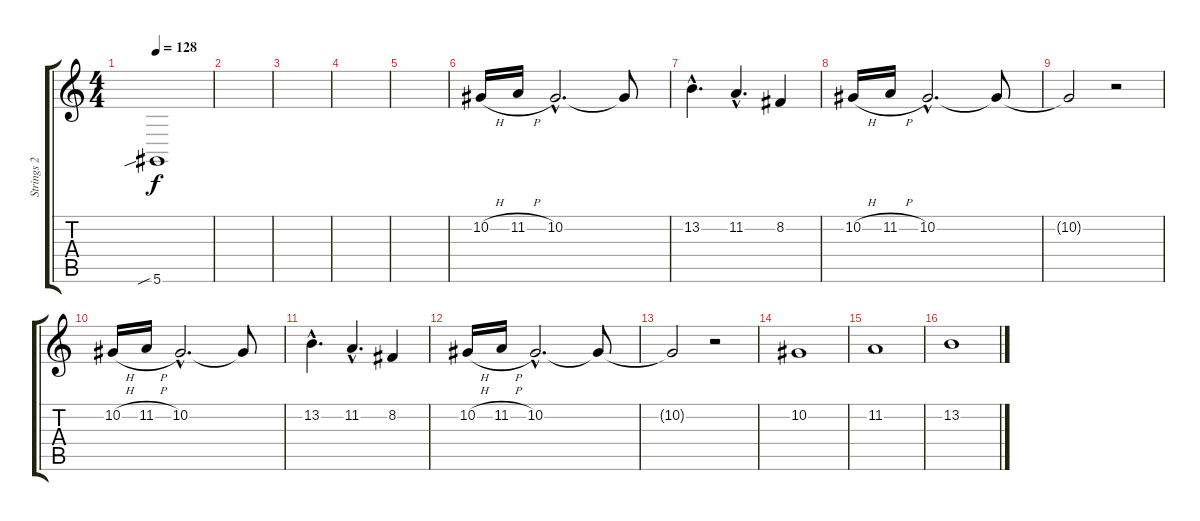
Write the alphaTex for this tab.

\track ("Strings 2" "Strings 2") {instrument stringensemble1}
\staff {score tabs}
\tuning (Eb4 Bb3 Gb3 Db3 Ab2 Eb2) {hide}
\ts (4 4)
\tempo 128
\clef g2
\ks c
5.6{sib}.1{dy f} |
|
|
|
|
10.2{h}.16{volume 13 instrument stringensemble1} 11.2{h}.16 10.2{hac}.2{d} 10.2{t}.8 |
13.2{hac}.4{d} 11.2{hac}.4{d} 8.2.4 |
10.2{h}.16 11.2{h}.16 10.2{hac}.2{d} 10.2{t}.8 |
10.2{t}.2 r.2 |
10.2{h}.16 11.2{h}.16 10.2{hac}.2{d} 10.2{t}.8 |
13.2{hac}.4{d} 11.2{hac}.4{d} 8.2.4 |
10.2{h}.16 11.2{h}.16 10.2{hac}.2{d} 10.2{t}.8 |
10.2{t}.2 r.2 |
10.2.1 |
11.2.1 |
13.2.1
